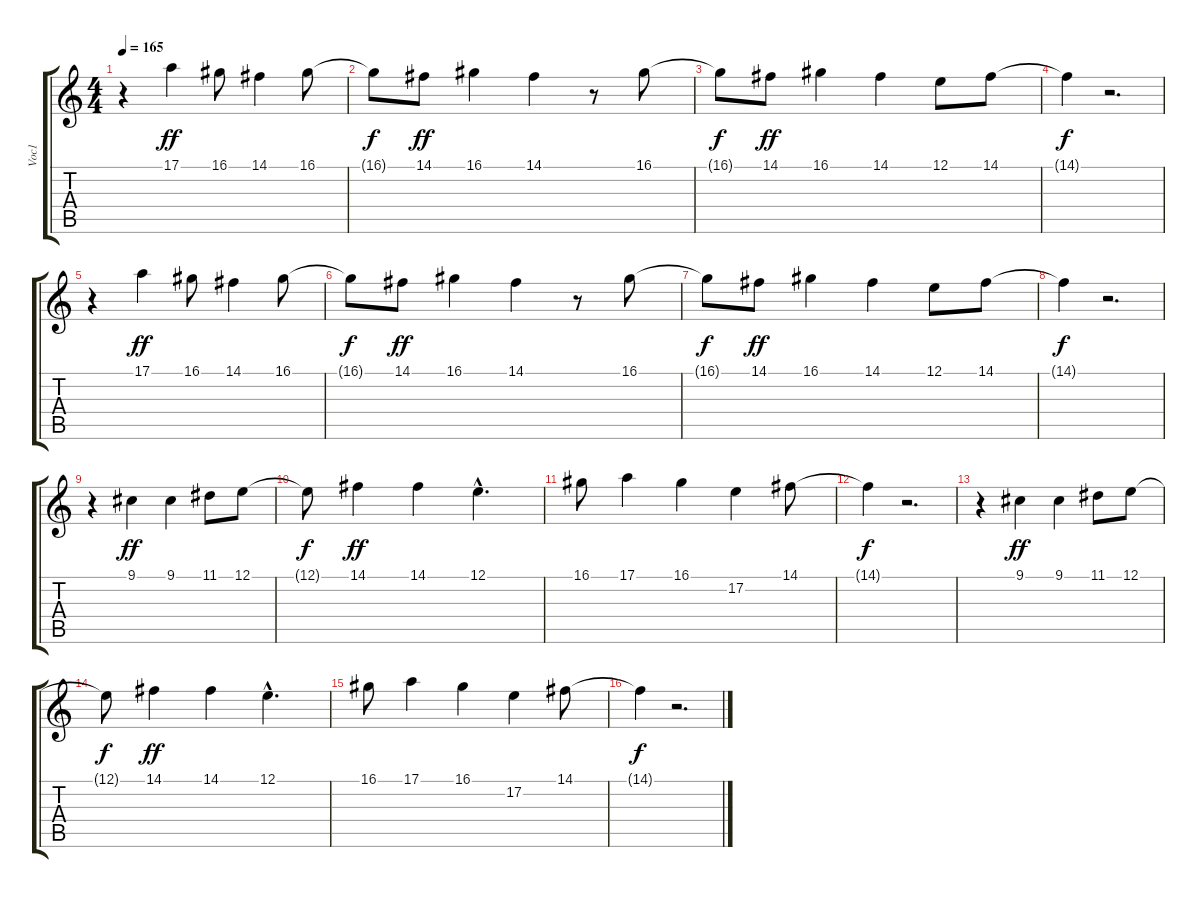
\track ("Voc1" "Voc1") {instrument vibraphone}
\staff {score tabs}
\tuning (E4 B3 G3 D3 A2 E2) {hide}
\ts (4 4)
\tempo 165
\clef g2
\ks c
r.4{dy ff} 17.1.4 16.1.8 14.1.4 16.1.8 |
16.1{t}.8{dy f} 14.1.8{dy ff} 16.1.4 14.1.4 r.8 16.1.8 |
16.1{t}.8{dy f} 14.1.8{dy ff} 16.1.4 14.1.4 12.1.8 14.1.8 |
14.1{t}.4{dy f} r.2{d} |
r.4 17.1.4{dy ff} 16.1.8 14.1.4 16.1.8 |
16.1{t}.8{dy f} 14.1.8{dy ff} 16.1.4 14.1.4 r.8 16.1.8 |
16.1{t}.8{dy f} 14.1.8{dy ff} 16.1.4 14.1.4 12.1.8 14.1.8 |
14.1{t}.4{dy f} r.2{d} |
r.4 9.1.4{dy ff} 9.1.4 11.1.8 12.1.8 |
12.1{t}.8{dy f} 14.1.4{dy ff} 14.1.4 12.1{hac}.4{d} |
16.1.8 17.1.4 16.1.4 17.2.4 14.1.8 |
14.1{t}.4{dy f} r.2{d} |
r.4 9.1.4{dy ff} 9.1.4 11.1.8 12.1.8 |
12.1{t}.8{dy f} 14.1.4{dy ff} 14.1.4 12.1{hac}.4{d} |
16.1.8 17.1.4 16.1.4 17.2.4 14.1.8 |
14.1{t}.4{dy f} r.2{d}
